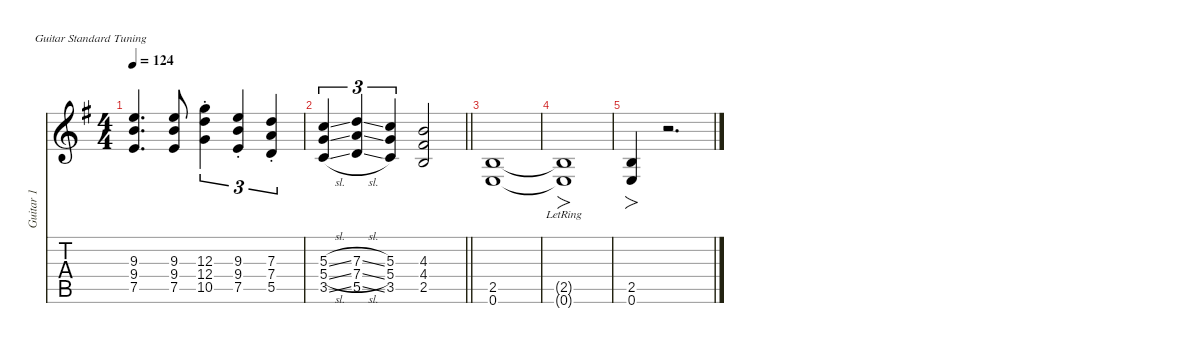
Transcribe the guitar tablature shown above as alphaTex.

\defaultSystemsLayout 4
\hideDynamics
\bracketExtendMode nobrackets
\otherSystemsTrackNameOrientation horizontal
\track ("Guitar 1" "Guitar 1") {defaultSystemsLayout 8 instrument distortionguitar}
\staff {score tabs}
\tuning (E4 B3 G3 D3 A2 E2)
\ts (4 4)
\tempo 124
\clef g2
\ks eminor
(9.4{acc forcenatural} 9.3{acc forcenatural} 7.5{acc forcenatural}).4{d dy f beam Up} (9.3{acc forcenatural} 9.4{acc forcenatural} 7.5{acc forcenatural}).8{beam Up} (12.4{st acc forcenatural} 12.3{st acc forcenatural} 10.5{st acc forcenatural}).4{tu (3 2) beam Down} (9.3{st acc forcenatural} 9.4{st acc forcenatural} 7.5{st acc forcenatural}).4{tu (3 2) beam Up} (7.4{st acc forcenatural} 7.3{st acc forcenatural} 5.5{st acc forcenatural}).4{tu (3 2) beam Up} |
\barLineRight lightlight
(5.3{sl acc forcenatural} 5.4{sl acc forcenatural} 3.5{sl acc forcenatural}).4{tu (3 2) beam Up} (7.3{sl acc forcenatural} 7.4{sl acc forcenatural} 5.5{sl acc forcenatural}).4{tu (3 2) beam Up} (5.3{acc forcenatural} 5.4{acc forcenatural} 3.5{acc forcenatural}).4{tu (3 2) beam Up} (4.4{acc #} 4.3{acc forcenatural} 2.5{acc forcenatural}).2{beam Up} |
(0.6{acc forcenatural} 2.5{acc forcenatural}).1{beam Up} |
(0.6{lr t acc forcenatural} 2.5{lr t acc forcenatural}).1{fo beam Up} |
(0.6{acc forcenatural} 2.5{acc forcenatural}).4{fo beam Up} r.2{d beam Up}
